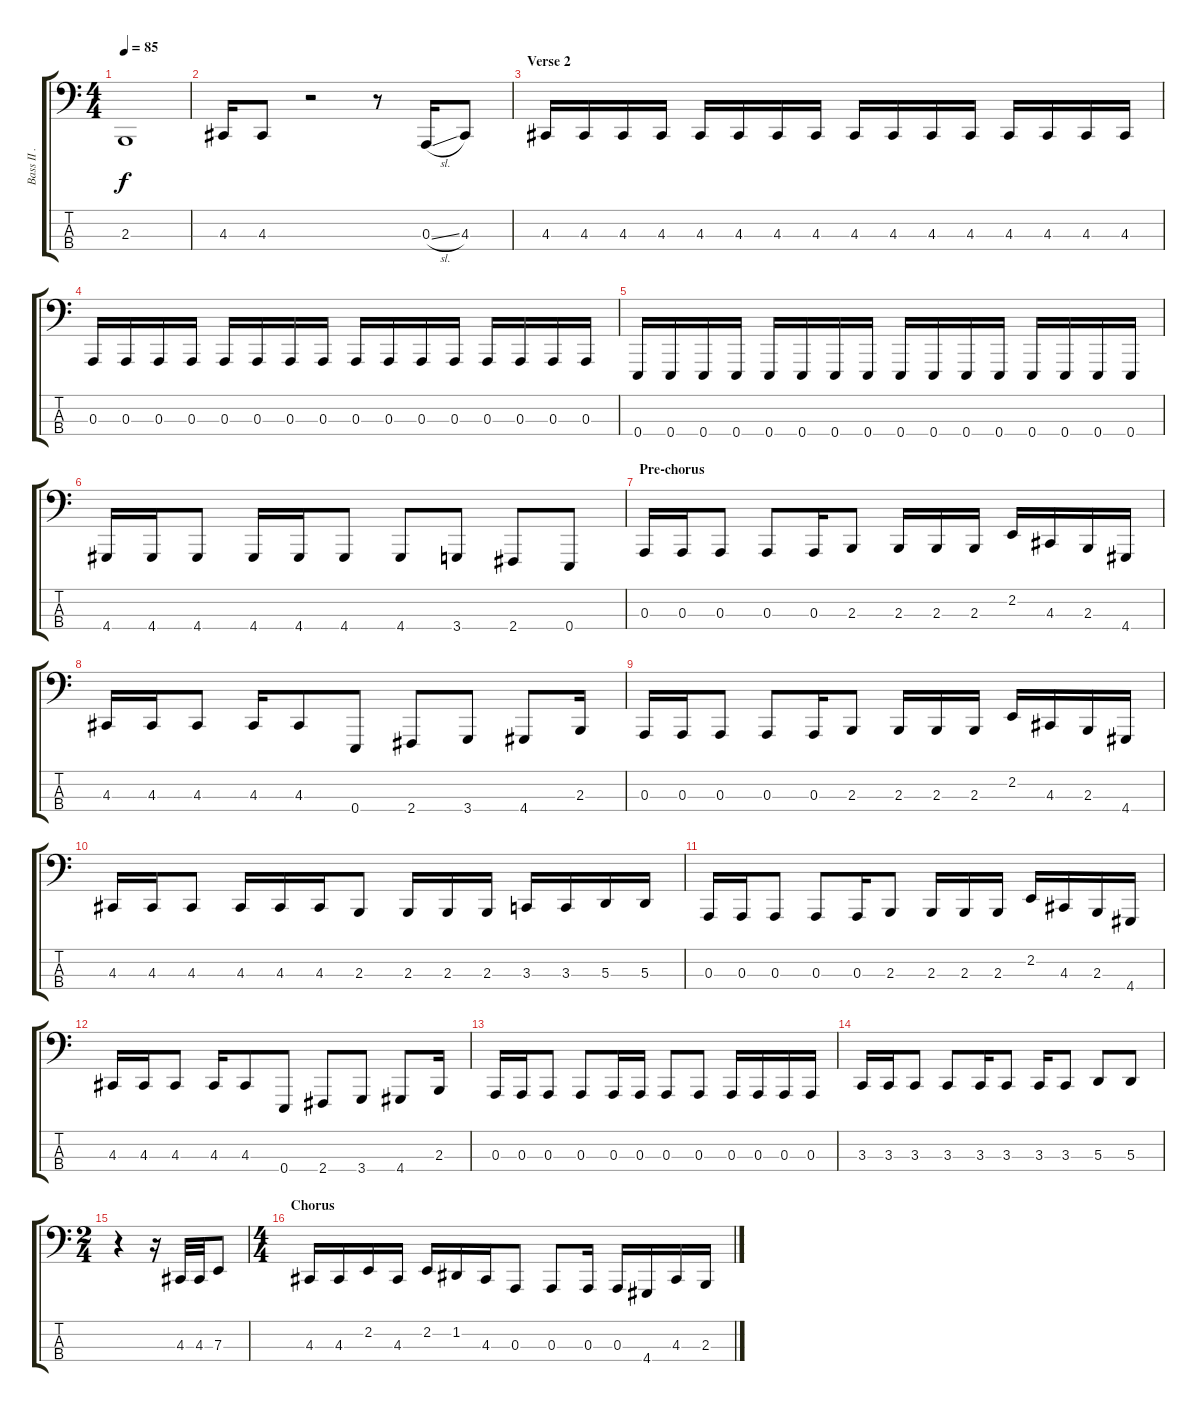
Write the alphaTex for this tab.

\track ("Bass II . Pick Overdub" "Bass II . ") {instrument lead8bassandlead}
\staff {score tabs}
\tuning (G2 D2 A1 E1) {hide}
\ts (4 4)
\tempo 85
\clef f4
\ks c
2.3{t}.1{dy f} |
4.3.16 4.3.8 r.2 r.8 0.3{sl}.16 4.3.8 |
\section ("" "Verse 2")
4.3.16 4.3.16 4.3.16 4.3.16 4.3.16 4.3.16 4.3.16 4.3.16 4.3.16 4.3.16 4.3.16 4.3.16 4.3.16 4.3.16 4.3.16 4.3.16 |
0.3.16 0.3.16 0.3.16 0.3.16 0.3.16 0.3.16 0.3.16 0.3.16 0.3.16 0.3.16 0.3.16 0.3.16 0.3.16 0.3.16 0.3.16 0.3.16 |
0.4.16 0.4.16 0.4.16 0.4.16 0.4.16 0.4.16 0.4.16 0.4.16 0.4.16 0.4.16 0.4.16 0.4.16 0.4.16 0.4.16 0.4.16 0.4.16 |
4.4.16 4.4.16 4.4.8 4.4.16 4.4.16 4.4.8 4.4.8 3.4.8 2.4.8 0.4.8 |
\section ("" "Pre-chorus")
0.3.16 0.3.16 0.3.8 0.3.8 0.3.16 2.3.8 2.3.16 2.3.16 2.3.16 2.2.16 4.3.16 2.3.16 4.4.16 |
4.3.16 4.3.16 4.3.8 4.3.16 4.3.8 0.4.8 2.4.8 3.4.8 4.4.8 2.3.16 |
0.3.16 0.3.16 0.3.8 0.3.8 0.3.16 2.3.8 2.3.16 2.3.16 2.3.16 2.2.16 4.3.16 2.3.16 4.4.16 |
4.3.16 4.3.16 4.3.8 4.3.16 4.3.16 4.3.16 2.3.8 2.3.16 2.3.16 2.3.16 3.3.16 3.3.16 5.3.16 5.3.16 |
0.3.16 0.3.16 0.3.8 0.3.8 0.3.16 2.3.8 2.3.16 2.3.16 2.3.16 2.2.16 4.3.16 2.3.16 4.4.16 |
4.3.16 4.3.16 4.3.8 4.3.16 4.3.8 0.4.8 2.4.8 3.4.8 4.4.8 2.3.16 |
0.3.16 0.3.16 0.3.8 0.3.8 0.3.16 0.3.16 0.3.8 0.3.8 0.3.16 0.3.16 0.3.16 0.3.16 |
3.3.16 3.3.16 3.3.8 3.3.8 3.3.16 3.3.8 3.3.16 3.3.8 5.3.8 5.3.8 |
\ts (2 4)
r.4 r.16 4.3.32 4.3.32 7.3.8 |
\ts (4 4)
\section ("" "Chorus")
4.3.16 4.3.16 2.2.16 4.3.16 2.2.16 1.2.16 4.3.16 0.3.8 0.3.8 0.3.16 0.3.16 4.4.16 4.3.16 2.3.16
